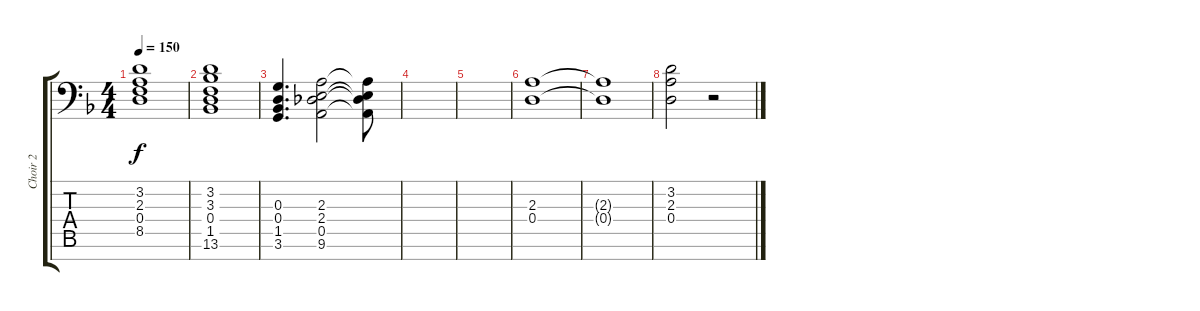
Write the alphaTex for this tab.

\track ("Choir 2" "Choir 2") {instrument choiraahs}
\staff {score tabs}
\tuning (E4 B3 G3 D3 A2 E2 C-1) {hide}
\ts (4 4)
\tempo 150
\clef f4
\ks f
(3.2 2.3 0.4 8.5).1{dy f} |
(3.2 3.3 0.4 1.5 13.6).1 |
(0.3 0.4 1.5 3.6).4{d} (2.3 2.4 0.5 9.6).2 (2.3{t} 2.4{t} 0.5{t} 9.6{t}).8 |
|
|
(2.3 0.4).1 |
(2.3{t} 0.4{t}).1 |
(3.2 2.3 0.4).2 r.2
